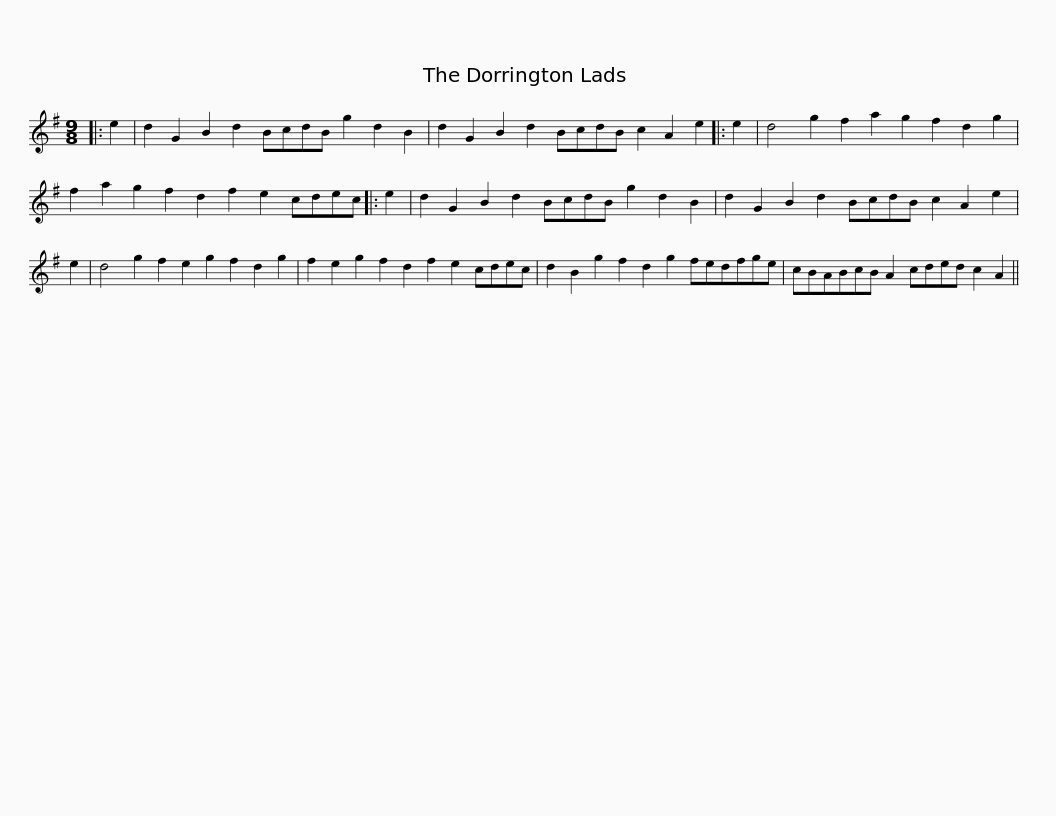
X:1
L:1/8
M:9/8
I:linebreak $
K:G
V:1 treble
V:1
|: e2 | d2 G2 B2 d2 BcdB g2 d2 B2 | d2 G2 B2 d2 BcdB c2 A2 e2 |: e2 | d4 g2 f2 a2 g2 f2 d2 g2 |$ %5
 f2 a2 g2 f2 d2 f2 e2 cdec |: e2 | d2 G2 B2 d2 BcdB g2 d2 B2 | d2 G2 B2 d2 BcdB c2 A2 e2 | e2 |$ %10
 d4 g2 f2 e2 g2 f2 d2 g2 | f2 e2 g2 f2 d2 f2 e2 cdec | d2 B2 g2 f2 d2 g2 fedfge |$ cBABcB A2 cded c2 A2 || %14
